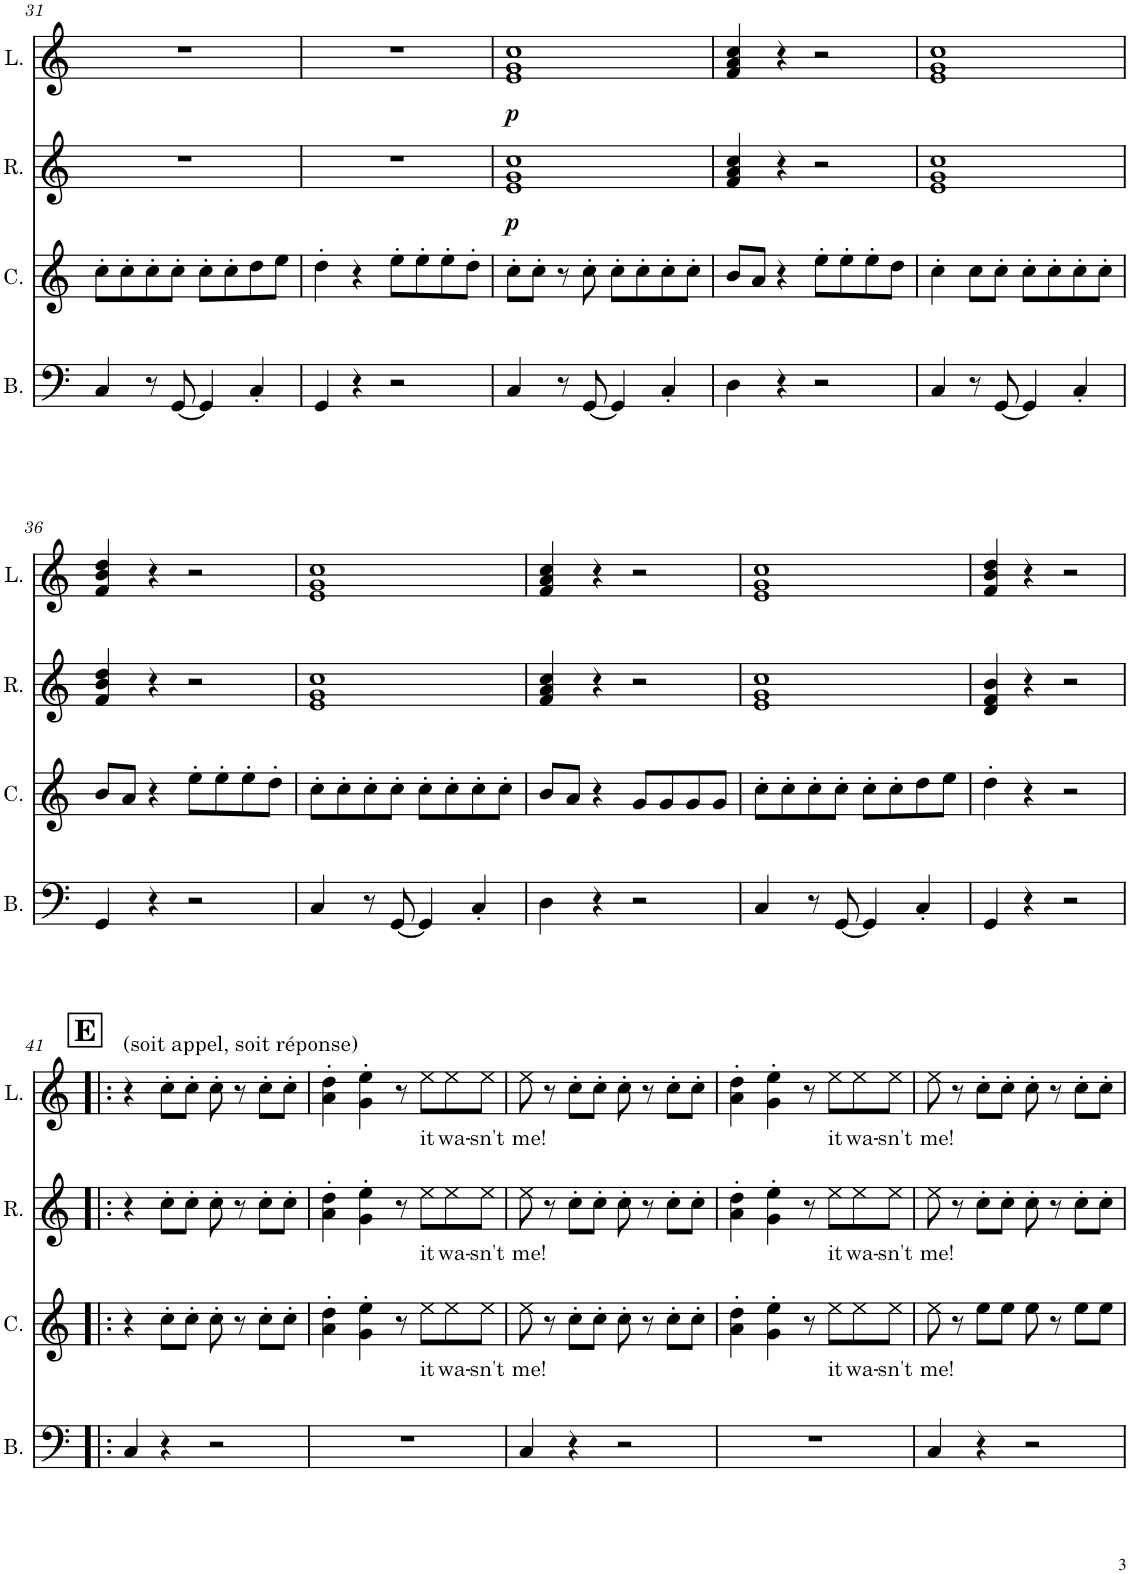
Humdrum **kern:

**kern	**kern	**text	**kern	**text	**dynam	**kern	**text	**dynam
*part4	*part3	*part3	*part2	*part2	*part2	*part1	*part1	*part1
*staff4	*staff3	*staff3	*staff2	*staff2	*staff2	*staff1	*staff1	*staff1
*I"Bass	*I"Chords	*	*I"Riff	*	*	*I"Lead	*	*
*I'B.	*I'C.	*	*I'R.	*	*	*I'L.	*	*
!!LO:PB:g=z
*clefF4	*clefG2	*	*clefG2	*	*	*clefG2	*	*
*	*Trd5c9	*	*Trd1c2	*	*	*Trd1c2	*	*
*k[]	*k[]	*	*k[]	*	*	*k[]	*	*
*M4/4	*M4/4	*	*M4/4	*	*	*M4/4	*	*
=31	=31	=31	=31	=31	=31	=31	=31	=31
4C/	8cc'\L	.	1r	.	.	1r	.	.
.	8cc'\	.	.	.	.	.	.	.
8r	8cc'\	.	.	.	.	.	.	.
[8GG/	8cc'\J	.	.	.	.	.	.	.
4GG/]	8cc'\L	.	.	.	.	.	.	.
.	8cc'\	.	.	.	.	.	.	.
4C'/	8dd\	.	.	.	.	.	.	.
.	8ee\J	.	.	.	.	.	.	.
=32	=32	=32	=32	=32	=32	=32	=32	=32
4GG/	4dd'\	.	1r	.	.	1r	.	.
4r	4r	.	.	.	.	.	.	.
2r	8ee'\L	.	.	.	.	.	.	.
.	8ee'\	.	.	.	.	.	.	.
.	8ee'\	.	.	.	.	.	.	.
.	8dd'\J	.	.	.	.	.	.	.
=33	=33	=33	=33	=33	=33	=33	=33	=33
!	!	!	!	!	!LO:DY:b	!	!	!LO:DY:b
4C/	8cc'\L	.	1e 1g 1cc	.	p	1e 1g 1cc	.	p
.	8cc'\J	.	.	.	.	.	.	.
8r	8r	.	.	.	.	.	.	.
[8GG/	8cc'\	.	.	.	.	.	.	.
4GG/]	8cc'\L	.	.	.	.	.	.	.
.	8cc'\	.	.	.	.	.	.	.
4C'/	8cc'\	.	.	.	.	.	.	.
.	8cc'\J	.	.	.	.	.	.	.
=34	=34	=34	=34	=34	=34	=34	=34	=34
4D\	8b/L	.	4f/ 4a/ 4cc/	.	.	4f/ 4a/ 4cc/	.	.
.	8a/J	.	.	.	.	.	.	.
4r	4r	.	4r	.	.	4r	.	.
2r	8ee'\L	.	2r	.	.	2r	.	.
.	8ee'\	.	.	.	.	.	.	.
.	8ee'\	.	.	.	.	.	.	.
.	8dd\J	.	.	.	.	.	.	.
=35	=35	=35	=35	=35	=35	=35	=35	=35
4C/	4cc'\	.	1e 1g 1cc	.	.	1e 1g 1cc	.	.
8r	8cc\L	.	.	.	.	.	.	.
[8GG/	8cc'\J	.	.	.	.	.	.	.
4GG/]	8cc'\L	.	.	.	.	.	.	.
.	8cc'\	.	.	.	.	.	.	.
4C'/	8cc'\	.	.	.	.	.	.	.
.	8cc'\J	.	.	.	.	.	.	.
!!LO:LB:g=z
=36	=36	=36	=36	=36	=36	=36	=36	=36
4GG/	8b/L	.	4f/ 4b/ 4dd/	.	.	4f/ 4b/ 4dd/	.	.
.	8a/J	.	.	.	.	.	.	.
4r	4r	.	4r	.	.	4r	.	.
2r	8ee'\L	.	2r	.	.	2r	.	.
.	8ee'\	.	.	.	.	.	.	.
.	8ee'\	.	.	.	.	.	.	.
.	8dd'\J	.	.	.	.	.	.	.
=37	=37	=37	=37	=37	=37	=37	=37	=37
4C/	8cc'\L	.	1e 1g 1cc	.	.	1e 1g 1cc	.	.
.	8cc'\	.	.	.	.	.	.	.
8r	8cc'\	.	.	.	.	.	.	.
[8GG/	8cc'\J	.	.	.	.	.	.	.
4GG/]	8cc'\L	.	.	.	.	.	.	.
.	8cc'\	.	.	.	.	.	.	.
4C'/	8cc'\	.	.	.	.	.	.	.
.	8cc'\J	.	.	.	.	.	.	.
=38	=38	=38	=38	=38	=38	=38	=38	=38
4D\	8b/L	.	4f/ 4a/ 4cc/	.	.	4f/ 4a/ 4cc/	.	.
.	8a/J	.	.	.	.	.	.	.
4r	4r	.	4r	.	.	4r	.	.
2r	8g/L	.	2r	.	.	2r	.	.
.	8g/	.	.	.	.	.	.	.
.	8g/	.	.	.	.	.	.	.
.	8g/J	.	.	.	.	.	.	.
=39	=39	=39	=39	=39	=39	=39	=39	=39
4C/	8cc'\L	.	1e 1g 1cc	.	.	1e 1g 1cc	.	.
.	8cc'\	.	.	.	.	.	.	.
8r	8cc'\	.	.	.	.	.	.	.
[8GG/	8cc'\J	.	.	.	.	.	.	.
4GG/]	8cc'\L	.	.	.	.	.	.	.
.	8cc'\	.	.	.	.	.	.	.
4C'/	8dd\	.	.	.	.	.	.	.
.	8ee\J	.	.	.	.	.	.	.
=40	=40	=40	=40	=40	=40	=40	=40	=40
4GG/	4dd'\	.	4d/ 4f/ 4b/	.	.	4f/ 4b/ 4dd/	.	.
4r	4r	.	4r	.	.	4r	.	.
2r	2r	.	2r	.	.	2r	.	.
!!LO:LB:g=z
!!LO:REH:place=s1:a:B:cj:fs=14:t=E
=41!|:	=41!|:	=41!|:	=41!|:	=41!|:	=41!|:	=41!|:	=41!|:	=41!|:
!	!	!	!	!	!	!LO:TX:a:t=(soit appel, soit réponse)	!	!
4C/	4r	.	4r	.	.	4r	.	.
4r	8cc'\L	.	8cc'\L	.	.	8cc'\L	.	.
.	8cc'\J	.	8cc'\J	.	.	8cc'\J	.	.
2r	8cc'\	.	8cc'\	.	.	8cc'\	.	.
.	8r	.	8r	.	.	8r	.	.
.	8cc'\L	.	8cc'\L	.	.	8cc'\L	.	.
.	8cc'\J	.	8cc'\J	.	.	8cc'\J	.	.
=42	=42	=42	=42	=42	=42	=42	=42	=42
1r	4a\' 4dd\'	.	4a\' 4dd\'	.	.	4a\' 4dd\'	.	.
.	4g\' 4ee\'	.	4g\' 4ee\'	.	.	4g\' 4ee\'	.	.
.	8r	.	8r	.	.	8r	.	.
!	!	!LO:LY:b	!	!LO:LY:b	!	!	!LO:LY:b	!
.	8ee\L	it	8ee\L	it	.	8ee\L	it	.
!	!	!LO:LY:b	!	!LO:LY:b	!	!	!LO:LY:b	!
.	8ee\	wa-	8ee\	wa-	.	8ee\	wa-	.
!	!	!LO:LY:b	!	!LO:LY:b	!	!	!LO:LY:b	!
.	8ee\J	-sn't	8ee\J	-sn't	.	8ee\J	-sn't	.
=43	=43	=43	=43	=43	=43	=43	=43	=43
!	!	!LO:LY:b	!	!LO:LY:b	!	!	!LO:LY:b	!
4C/	8ee\	me!	8ee\	me!	.	8ee\	me!	.
.	8r	.	8r	.	.	8r	.	.
4r	8cc'\L	.	8cc'\L	.	.	8cc'\L	.	.
.	8cc'\J	.	8cc'\J	.	.	8cc'\J	.	.
2r	8cc'\	.	8cc'\	.	.	8cc'\	.	.
.	8r	.	8r	.	.	8r	.	.
.	8cc'\L	.	8cc'\L	.	.	8cc'\L	.	.
.	8cc'\J	.	8cc'\J	.	.	8cc'\J	.	.
=44	=44	=44	=44	=44	=44	=44	=44	=44
1r	4a\' 4dd\'	.	4a\' 4dd\'	.	.	4a\' 4dd\'	.	.
.	4g\' 4ee\'	.	4g\' 4ee\'	.	.	4g\' 4ee\'	.	.
.	8r	.	8r	.	.	8r	.	.
!	!	!LO:LY:b	!	!LO:LY:b	!	!	!LO:LY:b	!
.	8ee\L	it	8ee\L	it	.	8ee\L	it	.
!	!	!LO:LY:b	!	!LO:LY:b	!	!	!LO:LY:b	!
.	8ee\	wa-	8ee\	wa-	.	8ee\	wa-	.
!	!	!LO:LY:b	!	!LO:LY:b	!	!	!LO:LY:b	!
.	8ee\J	-sn't	8ee\J	-sn't	.	8ee\J	-sn't	.
=45	=45	=45	=45	=45	=45	=45	=45	=45
!	!	!LO:LY:b	!	!LO:LY:b	!	!	!LO:LY:b	!
4C/	8ee\	me!	8ee\	me!	.	8ee\	me!	.
.	8r	.	8r	.	.	8r	.	.
4r	8ee\L	.	8cc'\L	.	.	8cc'\L	.	.
.	8ee\J	.	8cc'\J	.	.	8cc'\J	.	.
2r	8ee\	.	8cc'\	.	.	8cc'\	.	.
.	8r	.	8r	.	.	8r	.	.
.	8ee\L	.	8cc'\L	.	.	8cc'\L	.	.
.	8ee\J	.	8cc'\J	.	.	8cc'\J	.	.
=	=	=	=	=	=	=	=	=
*-	*-	*-	*-	*-	*-	*-	*-	*-
